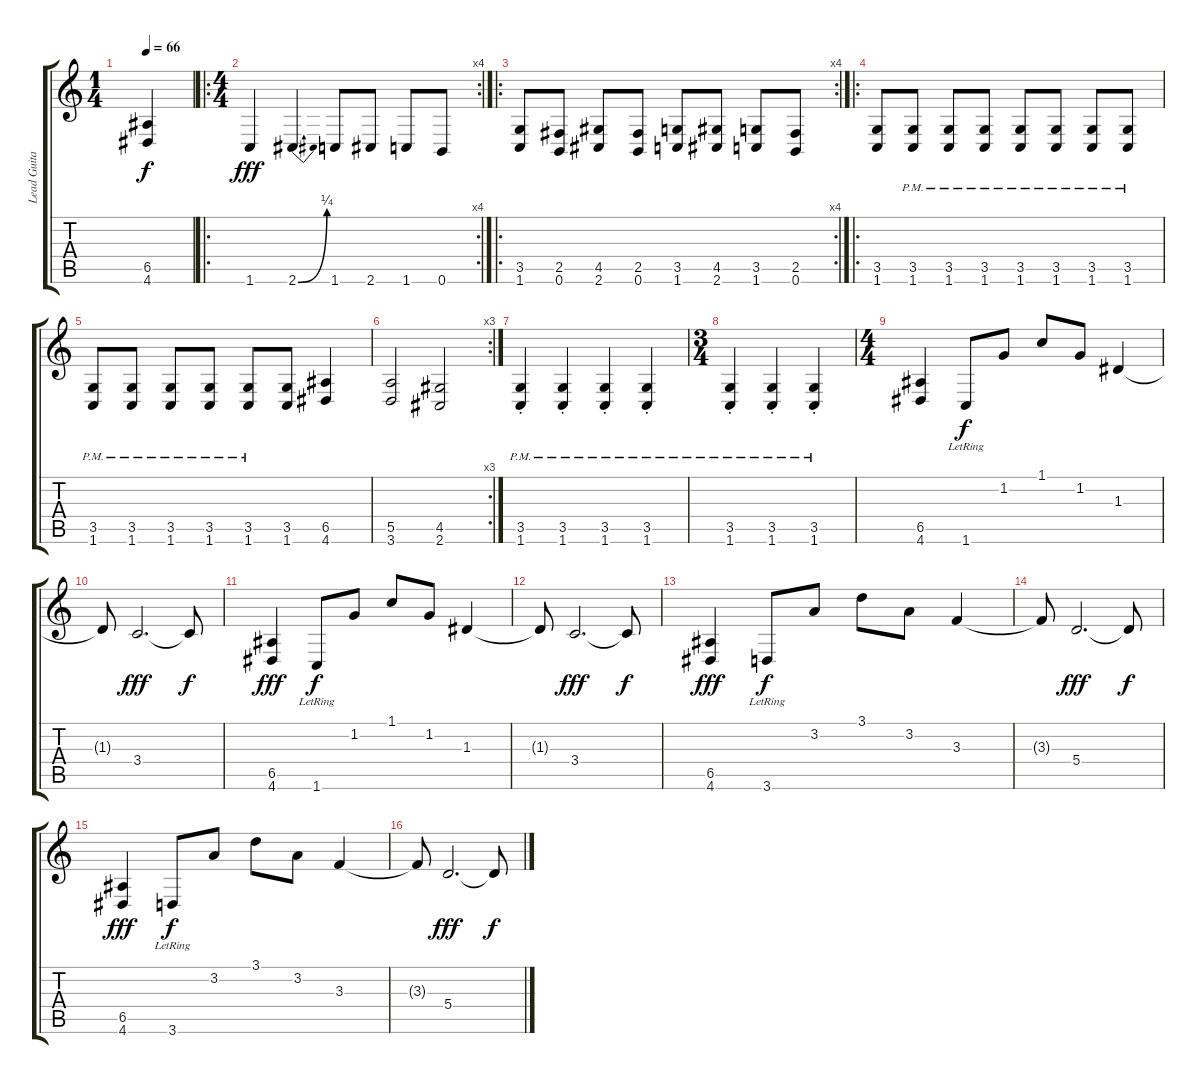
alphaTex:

\track ("Lead Guitar" "Lead Guita") {instrument distortionguitar}
\staff {score tabs}
\tuning (B3 Gb3 D3 A2 E2 B1) {hide}
\ts (1 4)
\tempo 66
\clef g2
\ks c
(6.5 4.6).4{dy f} |
\ro
\rc 4
\ts (4 4)
1.6.4{dy fff} 2.6{be (bend 0 0 60 1)}.4 1.6.8 2.6.8 1.6.8 0.6.8 |
\ro
\rc 4
(3.5 1.6).8 (2.5 0.6).8 (4.5 2.6).8 (2.5 0.6).8 (3.5 1.6).8 (4.5 2.6).8 (3.5 1.6).8 (2.5 0.6).8 |
\ro
(3.5 1.6).8 (3.5{pm} 1.6{pm}).8 (3.5{pm} 1.6{pm}).8 (3.5{pm} 1.6{pm}).8 (3.5{pm} 1.6{pm}).8 (3.5{pm} 1.6{pm}).8 (3.5{pm} 1.6{pm}).8 (3.5{pm} 1.6{pm}).8 |
(3.5{pm} 1.6{pm}).8 (3.5{pm} 1.6{pm}).8 (3.5{pm} 1.6{pm}).8 (3.5{pm} 1.6{pm}).8 (3.5{pm} 1.6{pm}).8 (3.5 1.6).8 (6.5 4.6).4 |
\rc 3
(5.5 3.6).2 (4.5 2.6).2 |
(3.5{pm st} 1.6{pm st}).4 (3.5{pm st} 1.6{pm st}).4 (3.5{pm st} 1.6{pm st}).4 (3.5{pm st} 1.6{pm st}).4 |
\ts (3 4)
(3.5{pm st} 1.6{pm st}).4 (3.5{pm st} 1.6{pm st}).4 (3.5{pm st} 1.6{pm st}).4 |
\ts (4 4)
(6.5 4.6).4 1.6{lr}.8{dy f} 1.2.8 1.1.8 1.2.8 1.3.4 |
1.3{t}.8 3.4.2{d dy fff} 3.4{t}.8{dy f} |
(6.5 4.6).4{dy fff} 1.6{lr}.8{dy f} 1.2.8 1.1.8 1.2.8 1.3.4 |
1.3{t}.8 3.4.2{d dy fff} 3.4{t}.8{dy f} |
(6.5 4.6).4{dy fff} 3.6{lr}.8{dy f} 3.2.8 3.1.8 3.2.8 3.3.4 |
3.3{t}.8 5.4.2{d dy fff} 5.4{t}.8{dy f} |
(6.5 4.6).4{dy fff} 3.6{lr}.8{dy f} 3.2.8 3.1.8 3.2.8 3.3.4 |
3.3{t}.8 5.4.2{d dy fff} 5.4{t}.8{dy f}
